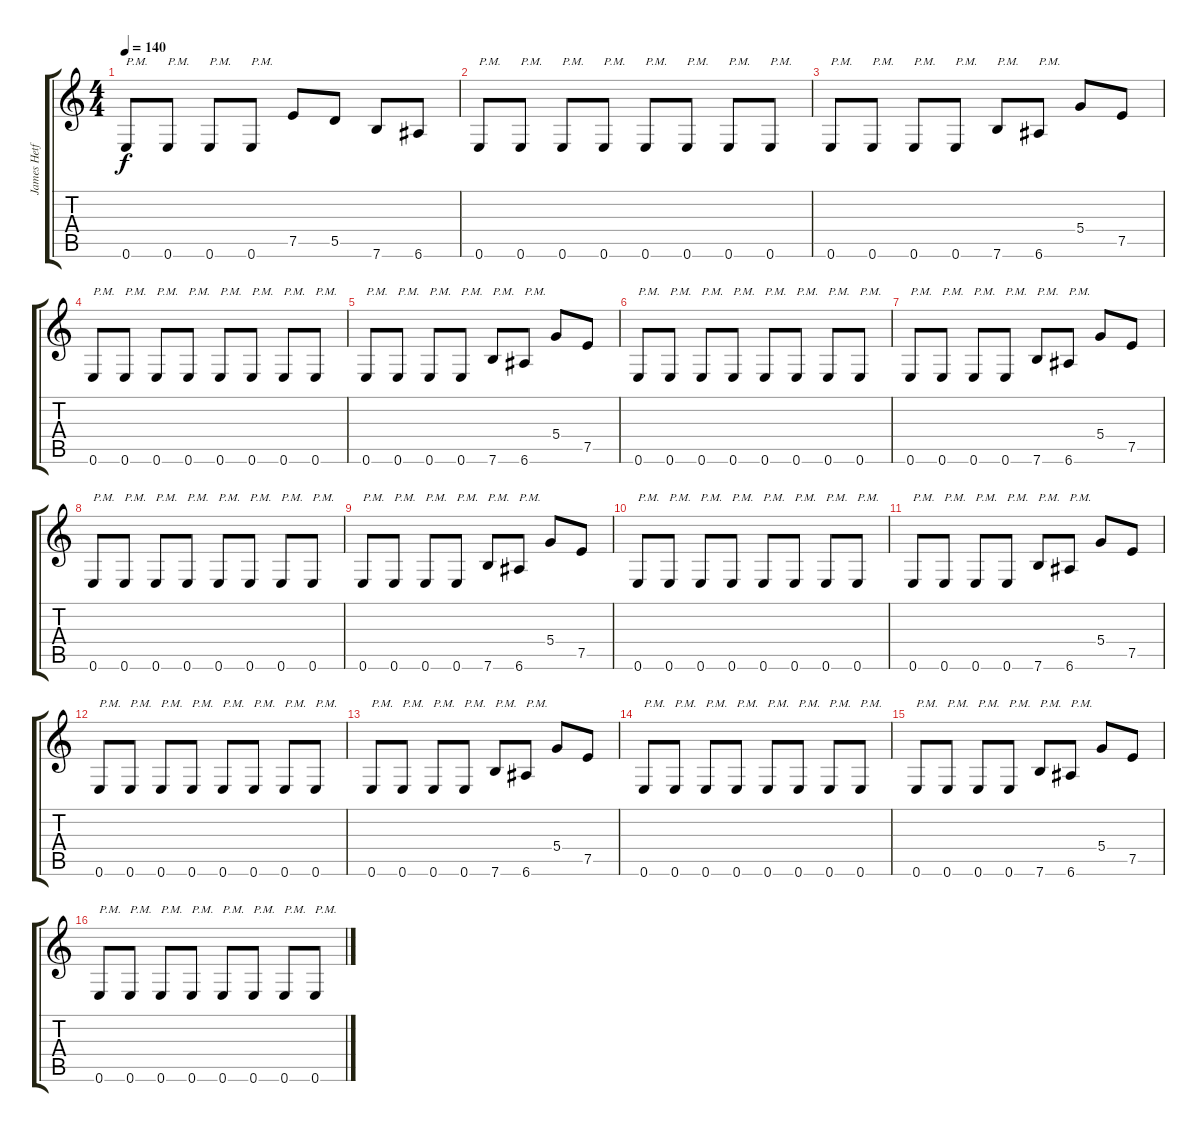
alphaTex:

\track ("James Hetfield" "James Hetf") {instrument overdrivenguitar}
\staff {score tabs}
\tuning (E4 B3 G3 D3 A2 E2) {hide}
\ts (4 4)
\tempo 140
\clef g2
\ks c
0.6.8{txt "P.M." dy f} 0.6.8{txt "P.M."} 0.6.8{txt "P.M."} 0.6.8{txt "P.M."} 7.5.8 5.5.8 7.6.8 6.6.8 |
0.6.8{txt "P.M."} 0.6.8{txt "P.M."} 0.6.8{txt "P.M."} 0.6.8{txt "P.M."} 0.6.8{txt "P.M."} 0.6.8{txt "P.M."} 0.6.8{txt "P.M."} 0.6.8{txt "P.M."} |
0.6.8{txt "P.M."} 0.6.8{txt "P.M."} 0.6.8{txt "P.M."} 0.6.8{txt "P.M."} 7.6.8{txt "P.M."} 6.6.8{txt "P.M."} 5.4.8 7.5.8 |
0.6.8{txt "P.M."} 0.6.8{txt "P.M."} 0.6.8{txt "P.M."} 0.6.8{txt "P.M."} 0.6.8{txt "P.M."} 0.6.8{txt "P.M."} 0.6.8{txt "P.M."} 0.6.8{txt "P.M."} |
0.6.8{txt "P.M."} 0.6.8{txt "P.M."} 0.6.8{txt "P.M."} 0.6.8{txt "P.M."} 7.6.8{txt "P.M."} 6.6.8{txt "P.M."} 5.4.8 7.5.8 |
0.6.8{txt "P.M."} 0.6.8{txt "P.M."} 0.6.8{txt "P.M."} 0.6.8{txt "P.M."} 0.6.8{txt "P.M."} 0.6.8{txt "P.M."} 0.6.8{txt "P.M."} 0.6.8{txt "P.M."} |
0.6.8{txt "P.M."} 0.6.8{txt "P.M."} 0.6.8{txt "P.M."} 0.6.8{txt "P.M."} 7.6.8{txt "P.M."} 6.6.8{txt "P.M."} 5.4.8 7.5.8 |
0.6.8{txt "P.M."} 0.6.8{txt "P.M."} 0.6.8{txt "P.M."} 0.6.8{txt "P.M."} 0.6.8{txt "P.M."} 0.6.8{txt "P.M."} 0.6.8{txt "P.M."} 0.6.8{txt "P.M."} |
0.6.8{txt "P.M."} 0.6.8{txt "P.M."} 0.6.8{txt "P.M."} 0.6.8{txt "P.M."} 7.6.8{txt "P.M."} 6.6.8{txt "P.M."} 5.4.8 7.5.8 |
0.6.8{txt "P.M."} 0.6.8{txt "P.M."} 0.6.8{txt "P.M."} 0.6.8{txt "P.M."} 0.6.8{txt "P.M."} 0.6.8{txt "P.M."} 0.6.8{txt "P.M."} 0.6.8{txt "P.M."} |
0.6.8{txt "P.M."} 0.6.8{txt "P.M."} 0.6.8{txt "P.M."} 0.6.8{txt "P.M."} 7.6.8{txt "P.M."} 6.6.8{txt "P.M."} 5.4.8 7.5.8 |
0.6.8{txt "P.M."} 0.6.8{txt "P.M."} 0.6.8{txt "P.M."} 0.6.8{txt "P.M."} 0.6.8{txt "P.M."} 0.6.8{txt "P.M."} 0.6.8{txt "P.M."} 0.6.8{txt "P.M."} |
0.6.8{txt "P.M."} 0.6.8{txt "P.M."} 0.6.8{txt "P.M."} 0.6.8{txt "P.M."} 7.6.8{txt "P.M."} 6.6.8{txt "P.M."} 5.4.8 7.5.8 |
0.6.8{txt "P.M."} 0.6.8{txt "P.M."} 0.6.8{txt "P.M."} 0.6.8{txt "P.M."} 0.6.8{txt "P.M."} 0.6.8{txt "P.M."} 0.6.8{txt "P.M."} 0.6.8{txt "P.M."} |
0.6.8{txt "P.M."} 0.6.8{txt "P.M."} 0.6.8{txt "P.M."} 0.6.8{txt "P.M."} 7.6.8{txt "P.M."} 6.6.8{txt "P.M."} 5.4.8 7.5.8 |
0.6.8{txt "P.M."} 0.6.8{txt "P.M."} 0.6.8{txt "P.M."} 0.6.8{txt "P.M."} 0.6.8{txt "P.M."} 0.6.8{txt "P.M."} 0.6.8{txt "P.M."} 0.6.8{txt "P.M."}
